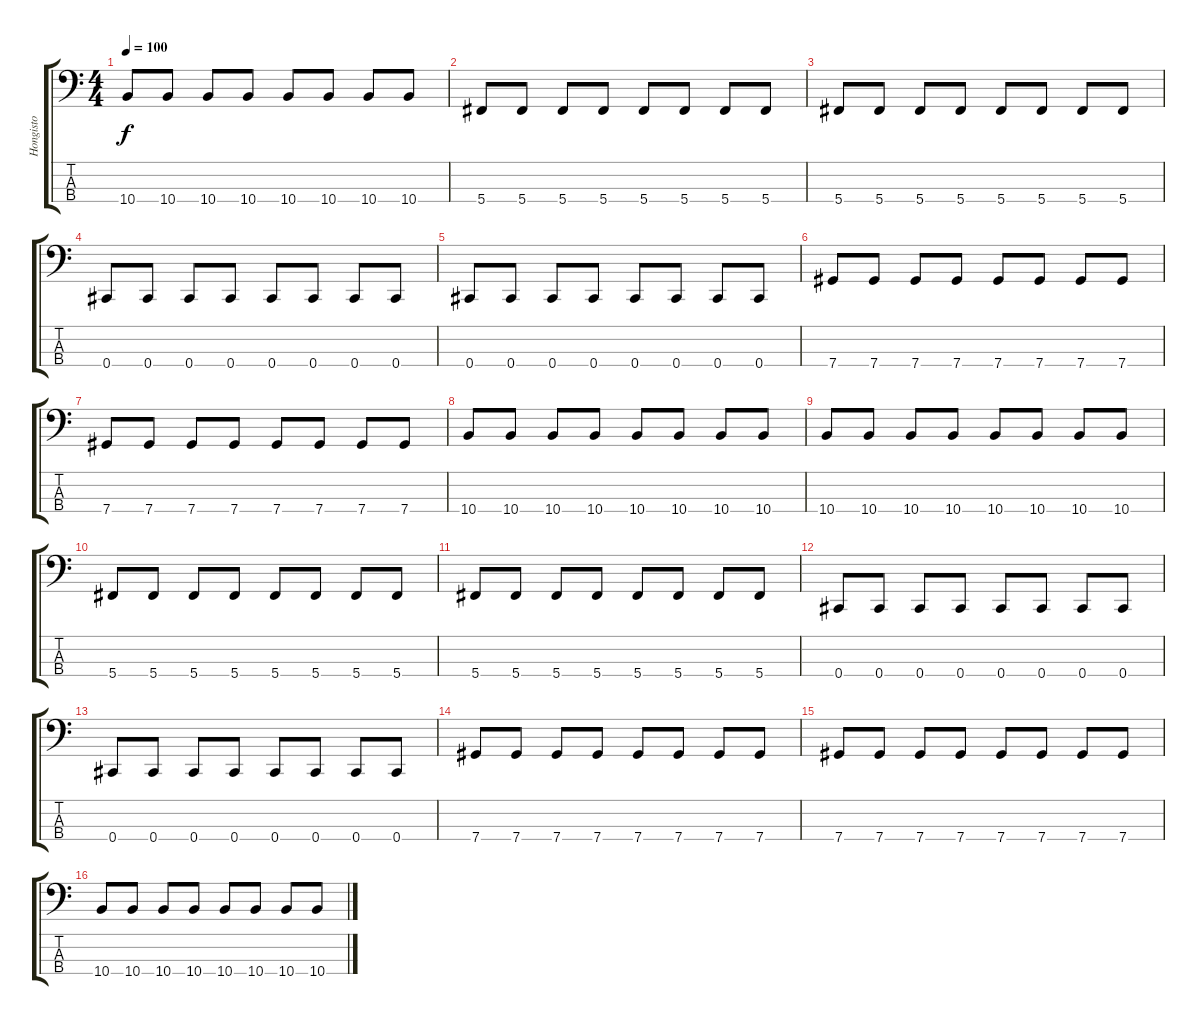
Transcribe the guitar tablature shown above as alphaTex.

\track ("Hongisto" "Hongisto") {instrument electricbassfinger}
\staff {score tabs}
\tuning (Gb2 Db2 Ab1 Db1) {hide}
\ts (4 4)
\tempo 100
\clef f4
\ks c
10.4.8{dy f} 10.4.8 10.4.8 10.4.8 10.4.8 10.4.8 10.4.8 10.4.8 |
5.4.8 5.4.8 5.4.8 5.4.8 5.4.8 5.4.8 5.4.8 5.4.8 |
5.4.8 5.4.8 5.4.8 5.4.8 5.4.8 5.4.8 5.4.8 5.4.8 |
0.4.8 0.4.8 0.4.8 0.4.8 0.4.8 0.4.8 0.4.8 0.4.8 |
0.4.8 0.4.8 0.4.8 0.4.8 0.4.8 0.4.8 0.4.8 0.4.8 |
7.4.8 7.4.8 7.4.8 7.4.8 7.4.8 7.4.8 7.4.8 7.4.8 |
7.4.8 7.4.8 7.4.8 7.4.8 7.4.8 7.4.8 7.4.8 7.4.8 |
10.4.8 10.4.8 10.4.8 10.4.8 10.4.8 10.4.8 10.4.8 10.4.8 |
10.4.8 10.4.8 10.4.8 10.4.8 10.4.8 10.4.8 10.4.8 10.4.8 |
5.4.8 5.4.8 5.4.8 5.4.8 5.4.8 5.4.8 5.4.8 5.4.8 |
5.4.8 5.4.8 5.4.8 5.4.8 5.4.8 5.4.8 5.4.8 5.4.8 |
0.4.8 0.4.8 0.4.8 0.4.8 0.4.8 0.4.8 0.4.8 0.4.8 |
0.4.8 0.4.8 0.4.8 0.4.8 0.4.8 0.4.8 0.4.8 0.4.8 |
7.4.8 7.4.8 7.4.8 7.4.8 7.4.8 7.4.8 7.4.8 7.4.8 |
7.4.8 7.4.8 7.4.8 7.4.8 7.4.8 7.4.8 7.4.8 7.4.8 |
10.4.8 10.4.8 10.4.8 10.4.8 10.4.8 10.4.8 10.4.8 10.4.8
